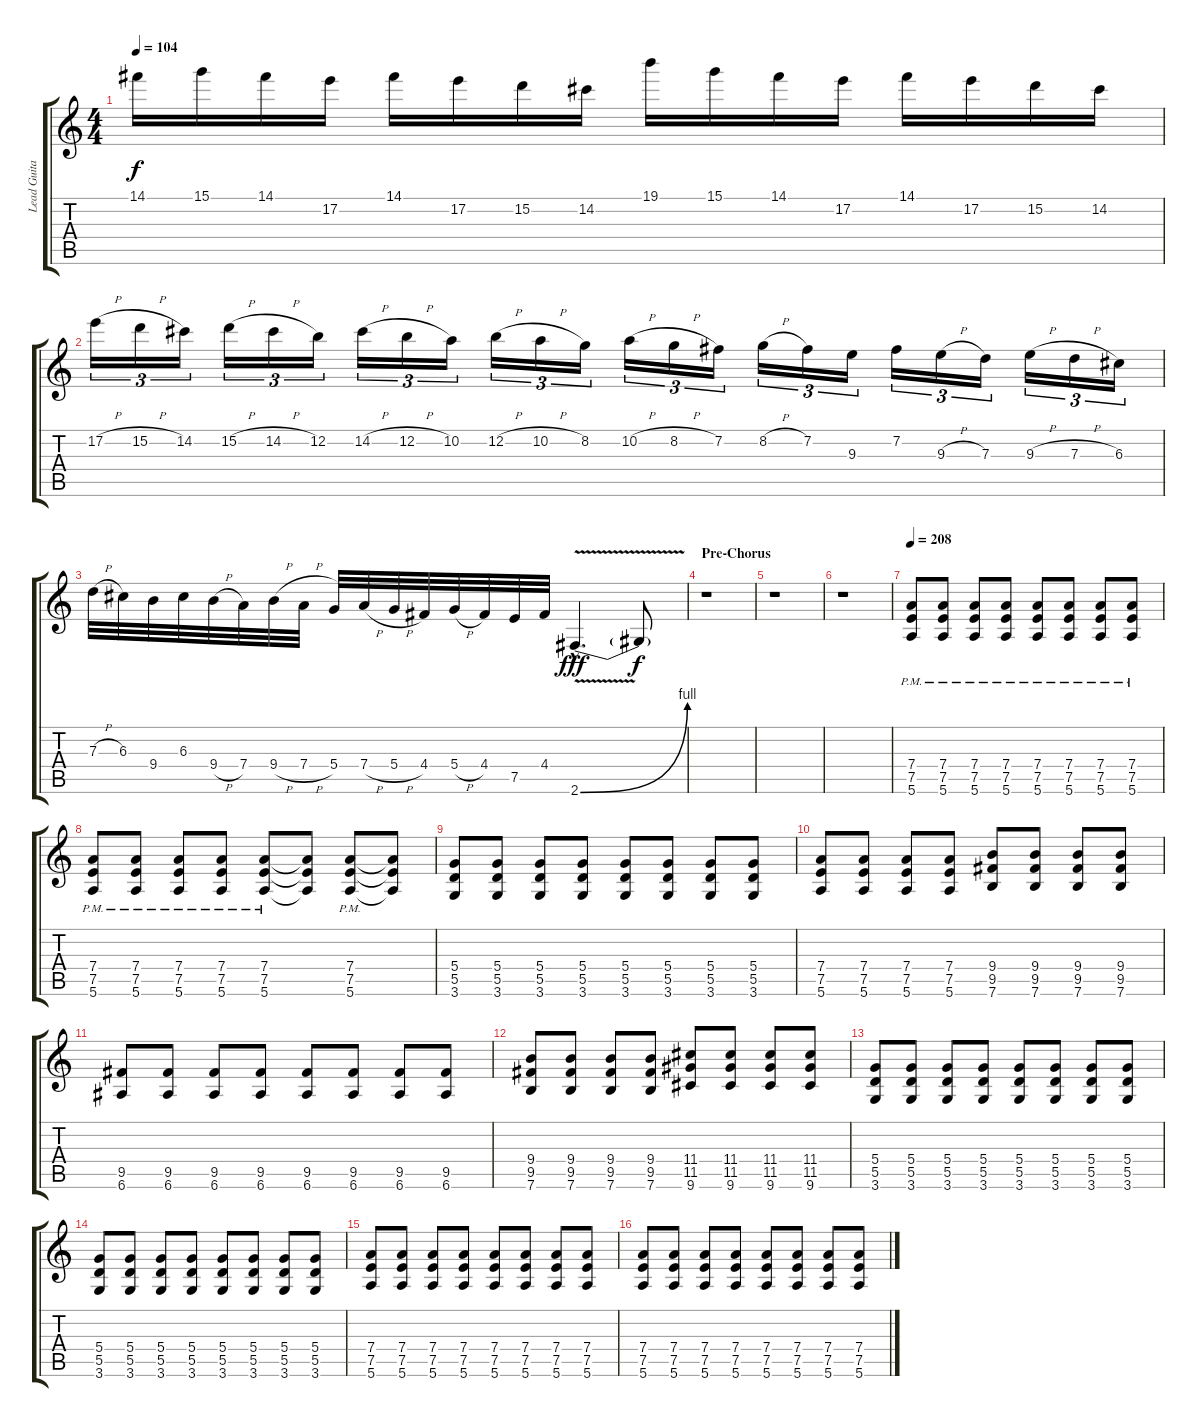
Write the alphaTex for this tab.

\track ("Lead Guitar" "Lead Guita") {instrument distortionguitar}
\staff {score tabs}
\tuning (E4 B3 G3 D3 A2 E2) {hide}
\ts (4 4)
\tempo 104
\clef g2
\ks c
14.1.16{dy f} 15.1.16 14.1.16 17.2.16 14.1.16 17.2.16 15.2.16 14.2.16 19.1.16 15.1.16 14.1.16 17.2.16 14.1.16 17.2.16 15.2.16 14.2.16 |
17.2{h}.16{tu (3 2)} 15.2{h}.16{tu (3 2)} 14.2.16{tu (3 2)} 15.2{h}.16{tu (3 2)} 14.2{h}.16{tu (3 2)} 12.2.16{tu (3 2)} 14.2{h}.16{tu (3 2)} 12.2{h}.16{tu (3 2)} 10.2.16{tu (3 2)} 12.2{h}.16{tu (3 2)} 10.2{h}.16{tu (3 2)} 8.2.16{tu (3 2)} 10.2{h}.16{tu (3 2)} 8.2{h}.16{tu (3 2)} 7.2.16{tu (3 2)} 8.2{h}.16{tu (3 2)} 7.2.16{tu (3 2)} 9.3.16{tu (3 2)} 7.2.16{tu (3 2)} 9.3{h}.16{tu (3 2)} 7.3.16{tu (3 2)} 9.3{h}.16{tu (3 2)} 7.3{h}.16{tu (3 2)} 6.3.16{tu (3 2)} |
7.3{h}.32 6.3.32 9.4.32 6.3.32 9.4{h}.32 7.4.32 9.4{h}.32 7.4{h}.32 5.4.32 7.4{h}.32 5.4{h}.32 4.4.32 5.4{h}.32 4.4.32 7.5.32 4.4.32 2.6{be (bend 0 0 60 4) v hac}.4{d dy fff} 2.6{t}.8{dy f} |
\section ("" "Pre-Chorus")
r.1 |
r.1 |
r.1 |
\tempo 208
(7.4{pm} 7.5{pm} 5.6{pm}).8 (7.4{pm} 7.5{pm} 5.6{pm}).8 (7.4{pm} 7.5{pm} 5.6{pm}).8 (7.4{pm} 7.5{pm} 5.6{pm}).8 (7.4{pm} 7.5{pm} 5.6{pm}).8 (7.4{pm} 7.5{pm} 5.6{pm}).8 (7.4{pm} 7.5{pm} 5.6{pm}).8 (7.4{pm} 7.5{pm} 5.6{pm}).8 |
(7.4{pm} 7.5{pm} 5.6{pm}).8 (7.4{pm} 7.5{pm} 5.6{pm}).8 (7.4{pm} 7.5{pm} 5.6{pm}).8 (7.4{pm} 7.5{pm} 5.6{pm}).8 (7.4{pm} 7.5{pm} 5.6{pm}).8 (7.4{t} 7.5{t} 5.6{t}).8 (7.4{pm} 7.5{pm} 5.6{pm}).8 (7.4{t} 7.5{t} 5.6{t}).8 |
(5.4 5.5 3.6).8 (5.4 5.5 3.6).8 (5.4 5.5 3.6).8 (5.4 5.5 3.6).8 (5.4 5.5 3.6).8 (5.4 5.5 3.6).8 (5.4 5.5 3.6).8 (5.4 5.5 3.6).8 |
(7.4 7.5 5.6).8 (7.4 7.5 5.6).8 (7.4 7.5 5.6).8 (7.4 7.5 5.6).8 (9.4 9.5 7.6).8 (9.4 9.5 7.6).8 (9.4 9.5 7.6).8 (9.4 9.5 7.6).8 |
(9.5 6.6).8 (9.5 6.6).8 (9.5 6.6).8 (9.5 6.6).8 (9.5 6.6).8 (9.5 6.6).8 (9.5 6.6).8 (9.5 6.6).8 |
(9.4 9.5 7.6).8 (9.4 9.5 7.6).8 (9.4 9.5 7.6).8 (9.4 9.5 7.6).8 (11.4 11.5 9.6).8 (11.4 11.5 9.6).8 (11.4 11.5 9.6).8 (11.4 11.5 9.6).8 |
(5.4 5.5 3.6).8 (5.4 5.5 3.6).8 (5.4 5.5 3.6).8 (5.4 5.5 3.6).8 (5.4 5.5 3.6).8 (5.4 5.5 3.6).8 (5.4 5.5 3.6).8 (5.4 5.5 3.6).8 |
(5.4 5.5 3.6).8 (5.4 5.5 3.6).8 (5.4 5.5 3.6).8 (5.4 5.5 3.6).8 (5.4 5.5 3.6).8 (5.4 5.5 3.6).8 (5.4 5.5 3.6).8 (5.4 5.5 3.6).8 |
(7.4 7.5 5.6).8 (7.4 7.5 5.6).8 (7.4 7.5 5.6).8 (7.4 7.5 5.6).8 (7.4 7.5 5.6).8 (7.4 7.5 5.6).8 (7.4 7.5 5.6).8 (7.4 7.5 5.6).8 |
(7.4 7.5 5.6).8 (7.4 7.5 5.6).8 (7.4 7.5 5.6).8 (7.4 7.5 5.6).8 (7.4 7.5 5.6).8 (7.4 7.5 5.6).8 (7.4 7.5 5.6).8 (7.4 7.5 5.6).8
